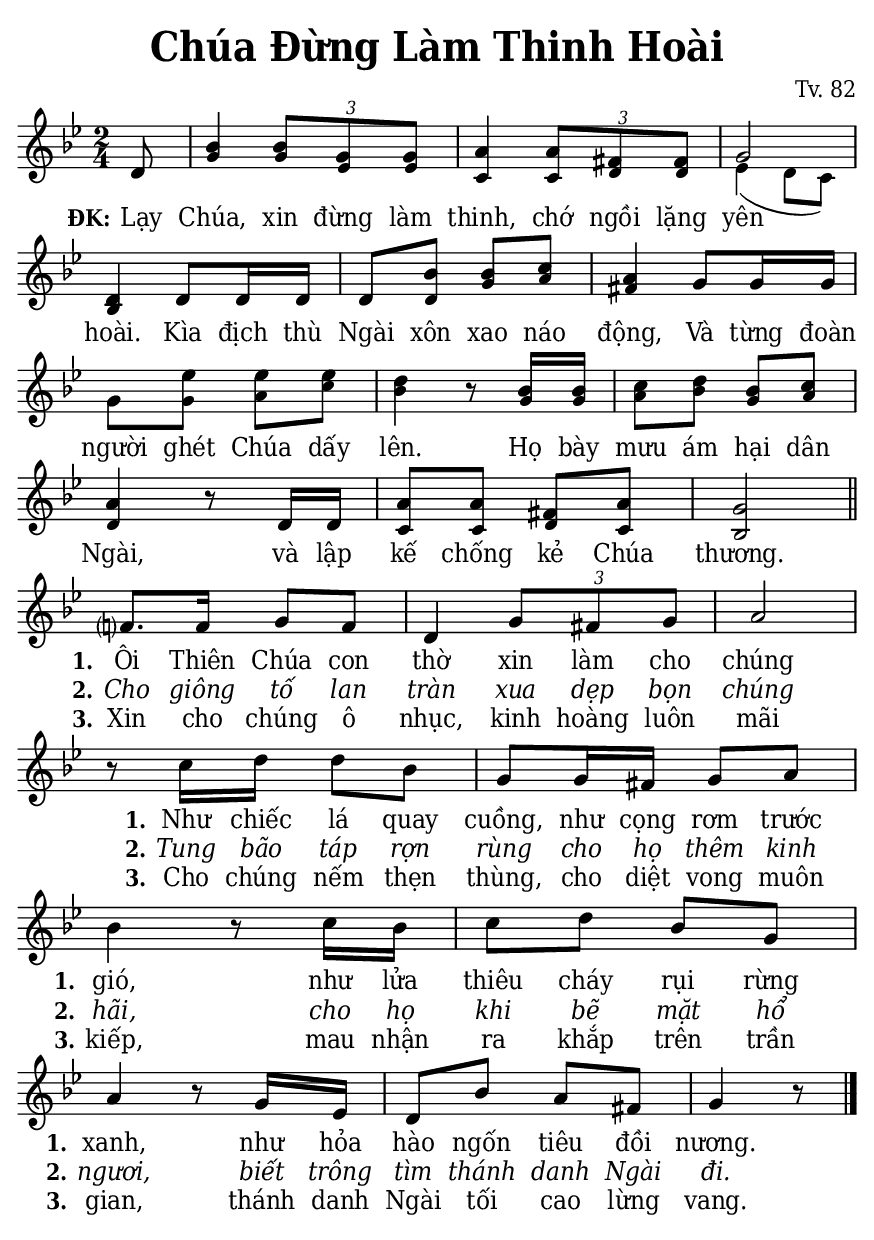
% Cài đặt chung\
\version "2.22.1"
\include "english.ly"

\header {
  title = \markup { \fontsize #1 "Chúa Đừng Làm Thinh Hoài" }
  composer = "Tv. 82"
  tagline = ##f
}

% mã nguồn cho những chức năng chưa hỗ trợ trong phiên bản lilypond hiện tại
% cung cấp bởi cộng đồng lilypond khi gửi email đến lilypond-user@gnu.org
% Đổi kích thước nốt cho bè phụ
notBePhu =
#(define-music-function (font-size music) (number? ly:music?)
   (for-some-music
     (lambda (m)
       (if (music-is-of-type? m 'rhythmic-event)
           (begin
             (set! (ly:music-property m 'tweaks)
                   (cons `(font-size . ,font-size)
                         (ly:music-property m 'tweaks)))
             #t)
           #f))
     music)
   music)

% in số phiên khúc trên mỗi dòng
#(define (add-grob-definition grob-name grob-entry)
     (set! all-grob-descriptions
           (cons ((@@ (lily) completize-grob-entry)
                  (cons grob-name grob-entry))
                 all-grob-descriptions)))

#(add-grob-definition
    'StanzaNumberSpanner
    `((direction . ,LEFT)
      (font-series . bold)
      (padding . 1.0)
      (side-axis . ,X)
      (stencil . ,ly:text-interface::print)
      (X-offset . ,ly:side-position-interface::x-aligned-side)
      (Y-extent . ,grob::always-Y-extent-from-stencil)
      (meta . ((class . Spanner)
               (interfaces . (font-interface
                              side-position-interface
                              stanza-number-interface
                              text-interface))))))

\layout {
    \context {
      \Global
      \grobdescriptions #all-grob-descriptions
    }
    \context {
      \Score
      \remove Stanza_number_align_engraver
      \consists
        #(lambda (context)
           (let ((texts '())
                 (syllables '()))
             (make-engraver
              (acknowledgers
               ((stanza-number-interface engraver grob source-engraver)
                  (set! texts (cons grob texts)))
               ((lyric-syllable-interface engraver grob source-engraver)
                  (set! syllables (cons grob syllables))))
              ((stop-translation-timestep engraver)
                 (for-each
                  (lambda (text)
                    (for-each
                     (lambda (syllable)
                       (ly:pointer-group-interface::add-grob
                        text
                        'side-support-elements
                        syllable))
                     syllables))
                  texts)
                 (set! syllables '())))))
    }
    \context {
      \Lyrics
      \remove Stanza_number_engraver
      \consists
        #(lambda (context)
           (let ((text #f)
                 (last-stanza #f))
             (make-engraver
              ((process-music engraver)
                 (let ((stanza (ly:context-property context 'stanza #f)))
                   (if (and stanza (not (equal? stanza last-stanza)))
                       (let ((column (ly:context-property context
'currentCommandColumn)))
                         (set! last-stanza stanza)
                         (if text
                             (ly:spanner-set-bound! text RIGHT column))
                         (set! text (ly:engraver-make-grob engraver
'StanzaNumberSpanner '()))
                         (ly:grob-set-property! text 'text stanza)
                         (ly:spanner-set-bound! text LEFT column)))))
              ((finalize engraver)
                 (if text
                     (let ((column (ly:context-property context
'currentCommandColumn)))
                       (ly:spanner-set-bound! text RIGHT column)))))))
      \override StanzaNumberSpanner.horizon-padding = 10000
    }
}

stanzaReminderOff =
  \temporary \override StanzaNumberSpanner.after-line-breaking =
     #(lambda (grob)
        ;; Can be replaced with (not (first-broken-spanner? grob)) in 2.23.
        (if (let ((siblings (ly:spanner-broken-into (ly:grob-original grob))))
              (and (pair? siblings)
                   (not (eq? grob (car siblings)))))
            (ly:grob-suicide! grob)))

stanzaReminderOn = \undo \stanzaReminderOff
% kết thúc mã nguồn

% Nhạc phiên khúc
nhacPhienKhucSop = \relative c' {
  \partial 8 d8 |
  bf'4 \tuplet 3/2 { bf8 g g } |
  a4 \tuplet 3/2 { a8 fs fs } |
  g2 |
  d4 d8 d16 d |
  d8 bf' bf c |
  a4 g8 g16 g |
  g8 ef' ef ef |
  d4 r8 bf16 bf |
  c8 d bf c |
  a4 r8 d,16 d |
  a'8 a fs a |
  g2 \bar "||"
  
  f!?8. f16 g8 f |
  d4 \tuplet 3/2 { g8 fs g } |
  a2 |
  r8 c16 d d8 bf |
  g g16 fs g8 a |
  bf4 r8 c16 bf |
  c8 d bf g |
  a4 r8 g16 ef |
  d8 bf' a fs |
  g4 r8 \bar "|."
}

nhacPhienKhucAlto = \relative c' {
  d8 |
  g4 \tuplet 3/2 { g8 ef ef } |
  c4 \tuplet 3/2 { c8 d d } |
  ef4 (d8 c) |
  bf4 d8 d16 d |
  d8 d g a |
  fs4 g8 g16 g |
  g8 g a c |
  bf4 r8 g16 g |
  a8 bf g a |
  d,4 r8 d16 d |
  c8 c d c |
  bf2
}

% Lời phiên khúc
loiPhienKhucSop = \lyrics {
  \stanzaReminderOff
  \set stanza = "ĐK:"
  Lạy Chúa, xin đừng làm thinh,
  chớ ngồi lặng yên hoài.
  Kìa địch thù Ngài xôn xao náo động,
  Và từng đoàn người ghét Chúa dấy lên.
  Họ bày mưu ám hại dân Ngài,
  và lập kế chống kẻ Chúa thương.
  \stanzaReminderOn
  <<
    {
      \set stanza = "1."
      Ôi Thiên Chúa con thờ xin làm cho chúng
      Như chiếc lá quay cuồng,
      như cọng rơm trước gió,
      như lửa thiêu cháy rụi rừng xanh,
      như hỏa hào ngốn tiêu đồi nương.
    }
    \new Lyrics {
	    \set associatedVoice = "beSop"
	    \set stanza = "2."
      \override Lyrics.LyricText.font-shape = #'italic
	    Cho giông tố lan tràn xua dẹp bọn chúng
	    Tung bão táp rợn rùng cho họ thêm kinh hãi,
	    cho họ khi bẽ mặt hổ ngươi,
	    biết trông tìm thánh danh Ngài đi.
    }
    \new Lyrics {
	    \set associatedVoice = "beSop"
	    \set stanza = "3."
	    Xin cho chúng ô nhục, kinh hoàng luôn mãi
	    Cho chúng nếm thẹn thùng,
	    cho diệt vong muôn kiếp,
	    mau nhận ra khắp trên trần gian,
	    thánh danh Ngài tối cao lừng vang.
    }
  >>
}

% Dàn trang
\paper {
  #(set-paper-size "a5")
  top-margin = 3\mm
  bottom-margin = 3\mm
  left-margin = 3\mm
  right-margin = 3\mm
  indent = #0
  #(define fonts
	 (make-pango-font-tree "Deja Vu Serif Condensed"
	 		       "Deja Vu Serif Condensed"
			       "Deja Vu Serif Condensed"
			       (/ 20 20)))
  print-page-number = ##f
  page-count = #1
}

TongNhip = {
  \key bf \major \time 2/4
  \set Timing.beamExceptions = #'()
  \set Timing.baseMoment = #(ly:make-moment 1/4)
}

\score {
  \new ChoirStaff <<
    \new Staff \with {
        \consists "Merge_rests_engraver"
        printPartCombineTexts = ##f
      }
      <<
      \new Voice \TongNhip \partCombine 
        \nhacPhienKhucSop
        \notBePhu -1 { \nhacPhienKhucAlto }
      \new NullVoice = beSop \nhacPhienKhucSop
      \new Lyrics \lyricsto beSop \loiPhienKhucSop
      >>
  >>
  \layout {
    \override Lyrics.LyricSpace.minimum-distance = #1.5
    \override Score.BarNumber.break-visibility = ##(#f #f #f)
    \override Score.SpacingSpanner.uniform-stretching = ##t
  } 
}
